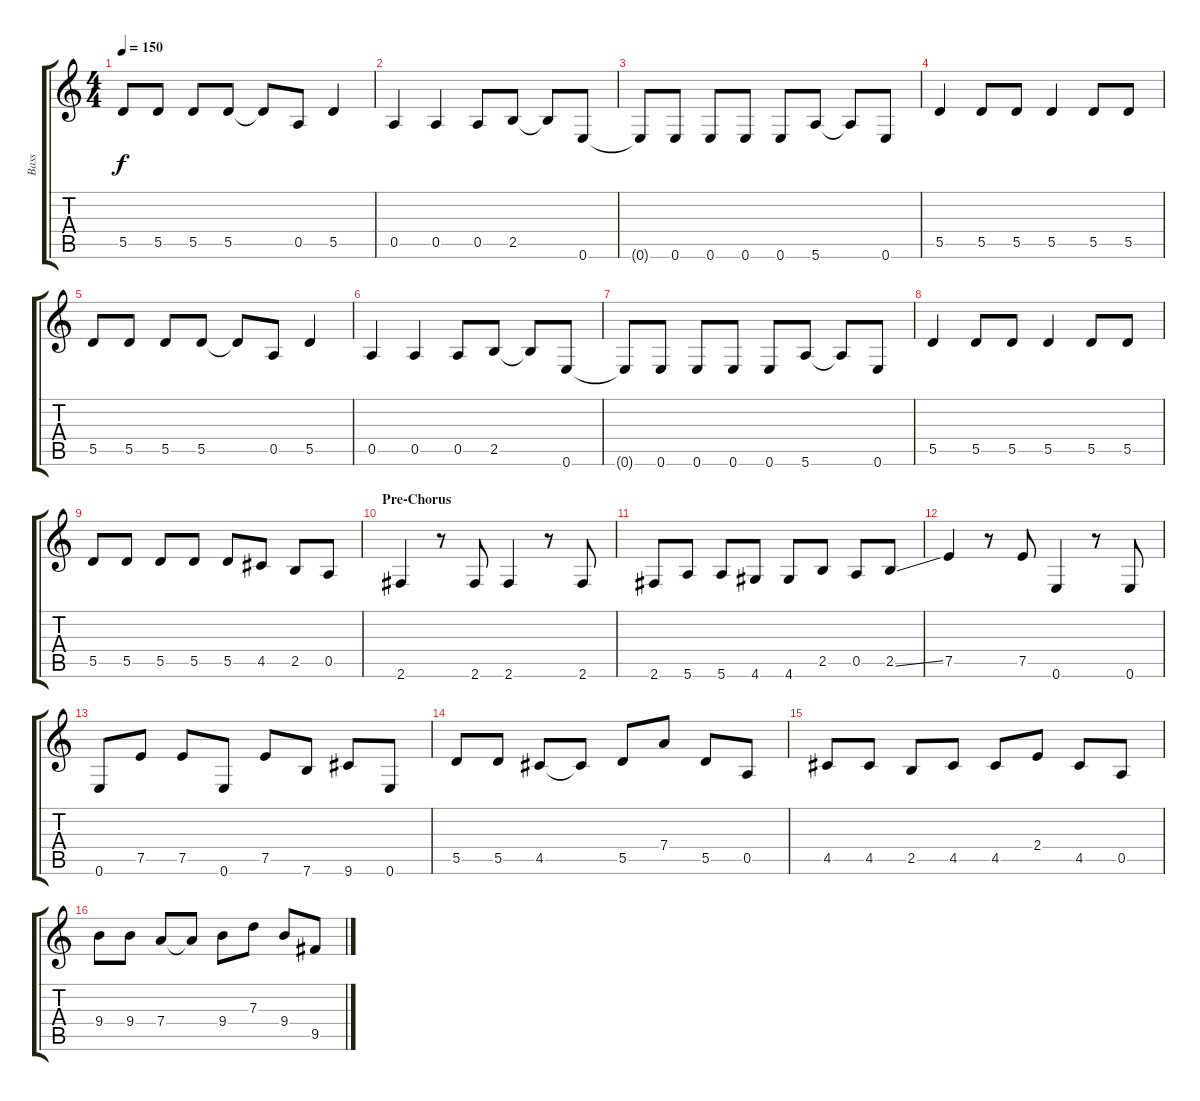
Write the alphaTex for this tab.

\track ("Bass" "Bass") {instrument electricbasspick}
\staff {score tabs}
\tuning (E4 B3 G3 D3 A2 E2) {hide}
\ts (4 4)
\tempo 150
\clef g2
\ks c
5.5.8{dy f} 5.5.8 5.5.8 5.5.8 5.5{t}.8 0.5.8 5.5.4 |
0.5.4 0.5.4 0.5.8 2.5.8 2.5{t}.8 0.6.8 |
0.6{t}.8 0.6.8 0.6.8 0.6.8 0.6.8 5.6.8 5.6{t}.8 0.6.8 |
5.5.4 5.5.8 5.5.8 5.5.4 5.5.8 5.5.8 |
5.5.8 5.5.8 5.5.8 5.5.8 5.5{t}.8 0.5.8 5.5.4 |
0.5.4 0.5.4 0.5.8 2.5.8 2.5{t}.8 0.6.8 |
0.6{t}.8 0.6.8 0.6.8 0.6.8 0.6.8 5.6.8 5.6{t}.8 0.6.8 |
5.5.4 5.5.8 5.5.8 5.5.4 5.5.8 5.5.8 |
5.5.8 5.5.8 5.5.8 5.5.8 5.5.8 4.5.8 2.5.8 0.5.8 |
\section ("" "Pre-Chorus")
2.6.4 r.8 2.6.8 2.6.4 r.8 2.6.8 |
2.6.8 5.6.8 5.6.8 4.6.8 4.6.8 2.5.8 0.5.8 2.5{ss}.8 |
7.5.4 r.8 7.5.8 0.6.4 r.8 0.6.8 |
0.6.8 7.5.8 7.5.8 0.6.8 7.5.8 7.6.8 9.6.8 0.6.8 |
5.5.8 5.5.8 4.5.8 4.5{t}.8 5.5.8 7.4.8 5.5.8 0.5.8 |
4.5.8 4.5.8 2.5.8 4.5.8 4.5.8 2.4.8 4.5.8 0.5.8 |
9.4.8 9.4.8 7.4.8 7.4{t}.8 9.4.8 7.3.8 9.4.8 9.5.8
